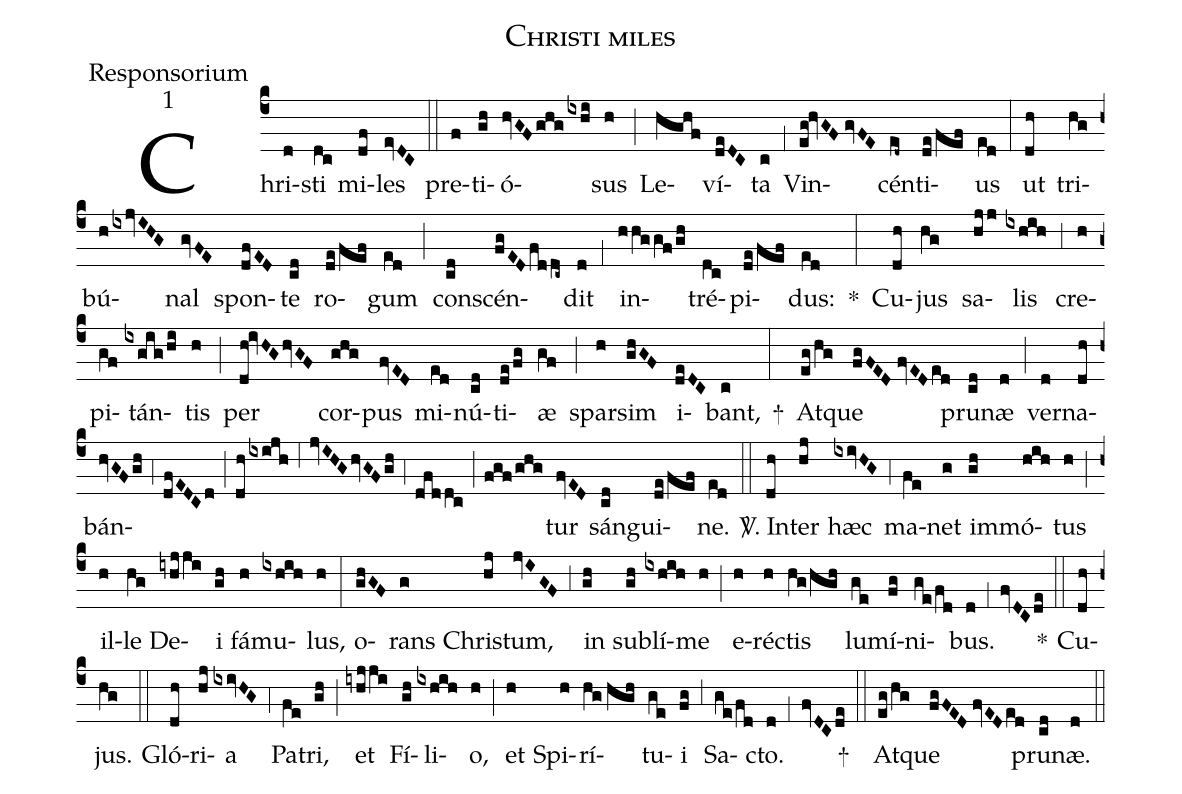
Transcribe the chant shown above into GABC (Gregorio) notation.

name:Christi miles;
office-part:Responsorium;
mode:1;
%%
(c4) Chri(d)sti(dc) mi(df)les(evDC) (::)
pre(f)ti(gh)ó(hvGF/ghg/ixhi)sus(h) (;) Le(hghf)ví(deDC)ta(c) (,1) Vin(eg!hvGF//gvFE)cén(ed~)ti(de/fef)us(ed) (:)
ut(dh) tri(hg)bú(h/ixjvIHG)nal(gvFE) spon(dfED)te(cd) ro(de/fef)gum(ed) (;) con(cd)scén(fgED/fddc~)dit(d) (,1) in(hhggf/gh)tré(dc)pi(de/fef)dus:(ed) *(:) Cu(dh)jus(hg) sa(hjj)lis(ixhih) (,3) cre(h)pi(gf)tán(ixgig/hi)tis(h) (;) per(dh!ivHG/hvGF) cor(ghg)pus(fvED) mi(ed)nú(cd)ti(de/fg)æ(gf) (;) spar(h)sim(ghGF) i(deDC)bant,(c) +(:) At(eg/hg)que(fgFED//fvED/ed) pru(cd)næ(d) (;) ver(d)na(dh)bán(hvGF/gh;4dfEDCd;dh/ixijh;6jvIHG/hvGF/gh;4dfddc;fgf/ghg)tur(fvED) sán(cd)gui(de/fef)ne.(ed) (::)

<sp>V/</sp>. In(dh)ter(hj) hæc(ixivHG) (,4) ma(fe)net(g) im(gh)mó(hih)tus(h) (;) il(h)le(hg) De(iyhjji)i(gh) fá(h)mu(ixhih)lus,(h) (:)
o(ghGF)rans(g) Chri(hj)stum,(jvIGF) (,3) in(gh) su(gh)blí(ixhih)me(h) (;) e(h)ré(h)ctis(hg/hgh) lu(ge)mí(fg)ni(ge/fd)bus.(d) (,1) (fvDCde) *(::) Cu(dh)jus.(hg) (::)

Gló(dh)ri(hj)a(ixivHG) (,4) Pa(fe)tri,(gh) (;) et(iyhjji) Fí(gh)li(ixhih)o,(h) (;) et(h) Spi(h)rí(hg//hgh)tu(ge)i(fg) (,3) Sa(ge/fd)cto.(d) (,1) (fvDCde) +(::) At(eg/hg)que(fgFED//fvEDed) pru(cd)næ.(d) (::)
